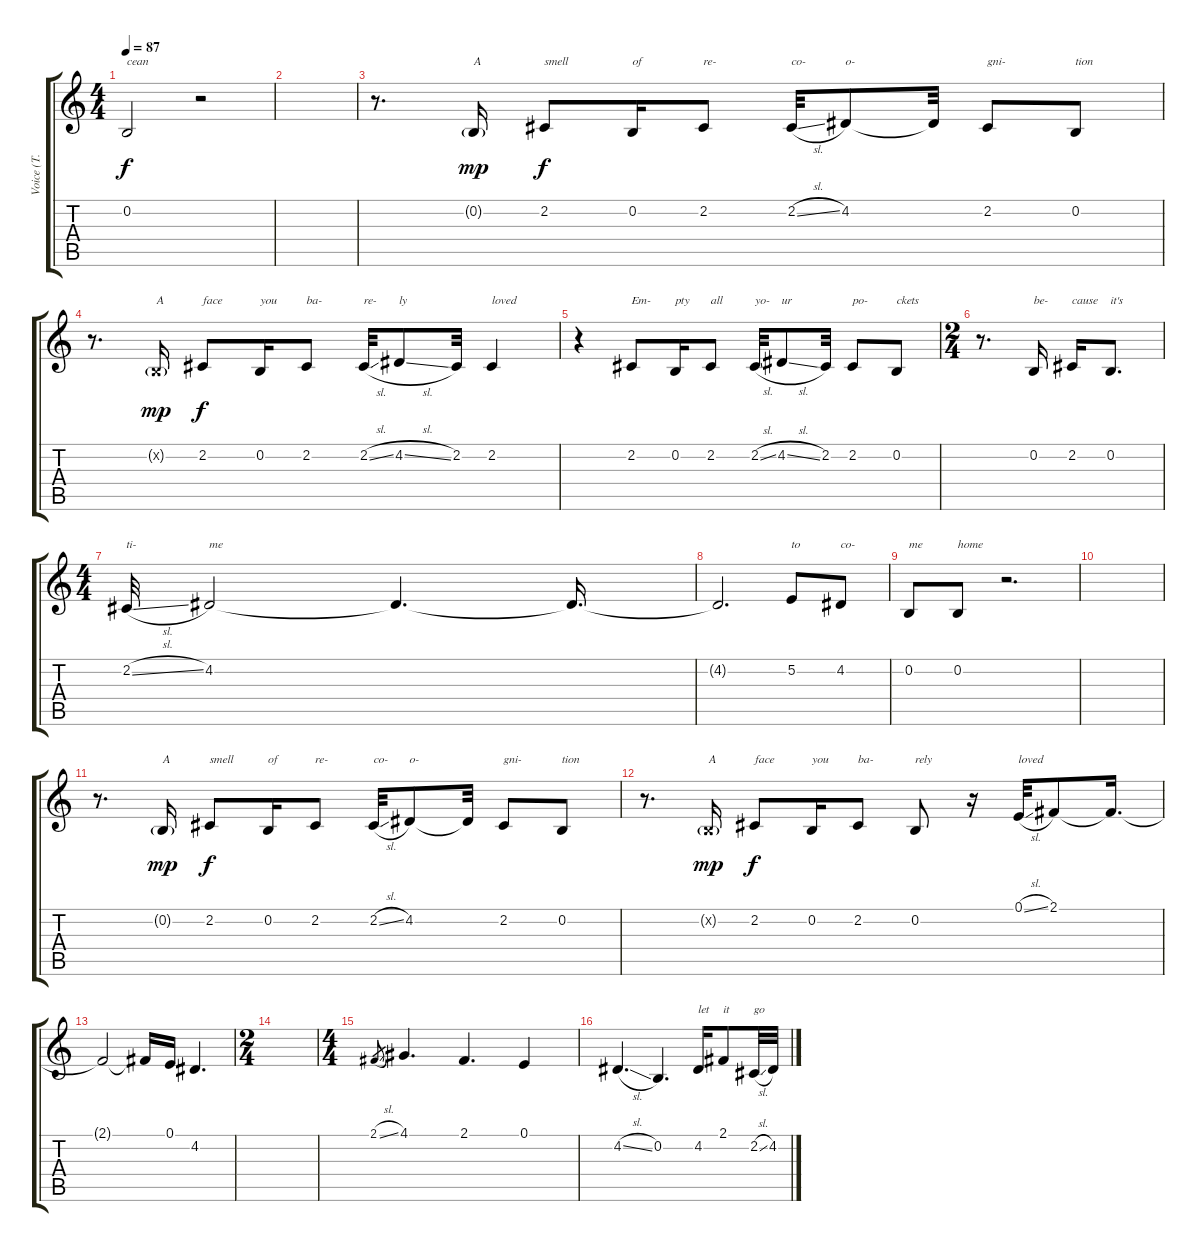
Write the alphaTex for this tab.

\track ("Voice (T. Yorke)" "Voice (T. ") {instrument lead8bassandlead}
\staff {score tabs}
\tuning (E4 B3 G3 D3 A2 E2) {hide}
\ts (4 4)
\tempo 87
\clef g2
\ks c
0.2.2{txt "cean" dy f} r.2 |
|
r.8{d} 0.2{g}.16{txt "A" dy mp} 2.2.8{txt "smell" dy f} 0.2.16{txt "of"} 2.2.8{txt "re-"} 2.2{sl}.32{txt "co-"} 4.2.8{txt "o-"} 4.2{t}.32 2.2.8{txt "gni-"} 0.2.8{txt "tion"} |
r.8{d} 0.2{g x}.16{txt "A" dy mp} 2.2.8{txt "face" dy f} 0.2.16{txt "you"} 2.2.8{txt "ba-"} 2.2{sl}.32{txt "re-"} 4.2{sl}.8{txt "ly"} 2.2.32 2.2.4{txt "loved"} |
r.4 2.2.8{txt "Em-"} 0.2.16{txt "pty"} 2.2.8{txt "all"} 2.2{sl}.32{txt "yo-"} 4.2{sl}.8{txt "ur"} 2.2.32 2.2.8{txt "po-"} 0.2.8{txt "ckets"} |
\ts (2 4)
r.8{d} 0.2.16{txt "be-"} 2.2.16{txt "cause"} 0.2.8{d txt "it's"} |
\ts (4 4)
2.2{sl}.32{txt "ti-"} 4.2.2{txt "me"} 4.2{t}.4{d} 4.2{t}.16{d} |
4.2{t}.2{d} 5.2.8{txt "to"} 4.2.8{txt "co-"} |
0.2.8{txt "me"} 0.2.8{txt "home"} r.2{d} |
|
r.8{d} 0.2{g}.16{txt "A" dy mp} 2.2.8{txt "smell" dy f} 0.2.16{txt "of"} 2.2.8{txt "re-"} 2.2{sl}.32{txt "co-"} 4.2.8{txt "o-"} 4.2{t}.32 2.2.8{txt "gni-"} 0.2.8{txt "tion"} |
r.8{d} 0.2{g x}.16{txt "A" dy mp} 2.2.8{txt "face" dy f} 0.2.16{txt "you"} 2.2.8{txt "ba-"} 0.2.8{txt "rely"} r.16 0.1{sl}.32{txt "loved"} 2.1.8 2.1{t}.16{d} |
2.1{t}.2 2.1{t}.16 0.1.16 4.2.4{d} |
\ts (2 4)
|
\ts (4 4)
2.1{sl}.8{gr} 4.1.4{d} 2.1.4{d} 0.1.4 |
4.2{sl}.4{d} 0.2.4{d} 4.2.16{txt "let"} 2.1.8{txt "it"} 2.2{sl}.32{txt "go"} 4.2.32
